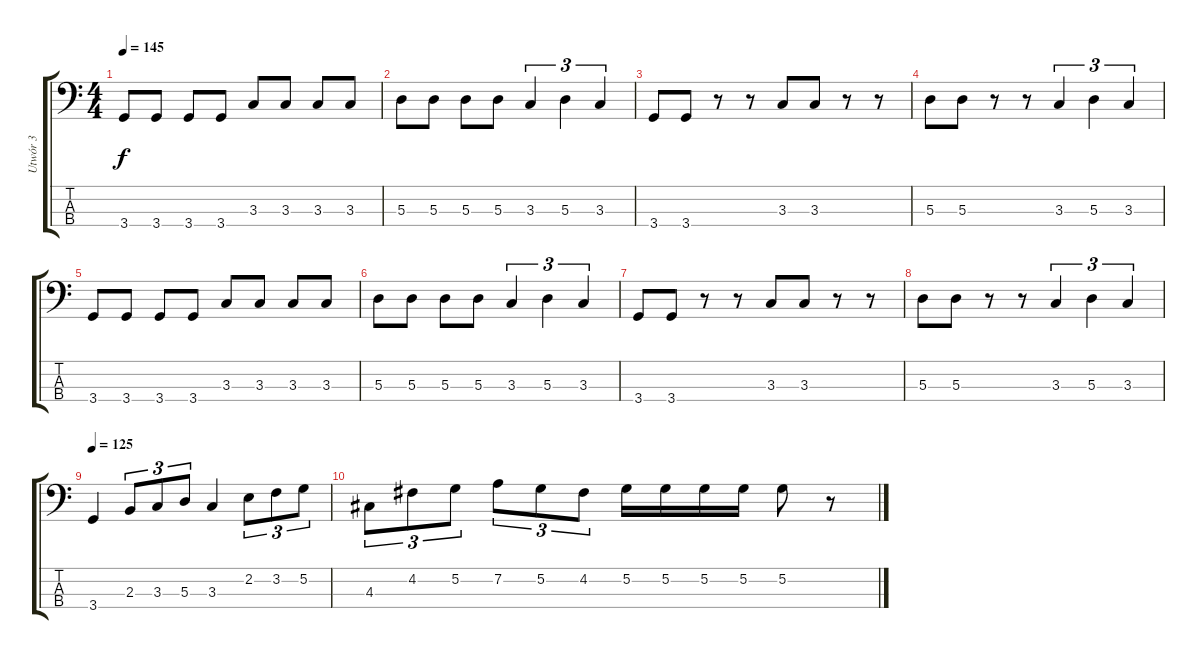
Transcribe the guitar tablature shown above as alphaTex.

\track ("Utwór 3" "Utwór 3") {instrument electricbassfinger}
\staff {score tabs}
\tuning (G2 D2 A1 E1) {hide}
\ts (4 4)
\tempo 145
\clef f4
\ks c
3.4.8{dy f} 3.4.8 3.4.8 3.4.8 3.3.8 3.3.8 3.3.8 3.3.8 |
5.3.8 5.3.8 5.3.8 5.3.8 3.3.4{tu (3 2)} 5.3.4{tu (3 2)} 3.3.4{tu (3 2)} |
3.4.8 3.4.8 r.8 r.8 3.3.8 3.3.8 r.8 r.8 |
5.3.8 5.3.8 r.8 r.8 3.3.4{tu (3 2)} 5.3.4{tu (3 2)} 3.3.4{tu (3 2)} |
3.4.8 3.4.8 3.4.8 3.4.8 3.3.8 3.3.8 3.3.8 3.3.8 |
5.3.8 5.3.8 5.3.8 5.3.8 3.3.4{tu (3 2)} 5.3.4{tu (3 2)} 3.3.4{tu (3 2)} |
3.4.8 3.4.8 r.8 r.8 3.3.8 3.3.8 r.8 r.8 |
5.3.8 5.3.8 r.8 r.8 3.3.4{tu (3 2)} 5.3.4{tu (3 2)} 3.3.4{tu (3 2)} |
\tempo 125
3.4.4 2.3.8{tu (3 2)} 3.3.8{tu (3 2)} 5.3.8{tu (3 2)} 3.3.4 2.2.8{tu (3 2)} 3.2.8{tu (3 2)} 5.2.8{tu (3 2)} |
4.3.8{tu (3 2)} 4.2.8{tu (3 2)} 5.2.8{tu (3 2)} 7.2.8{tu (3 2)} 5.2.8{tu (3 2)} 4.2.8{tu (3 2)} 5.2.16 5.2.16 5.2.16 5.2.16 5.2.8 r.8
